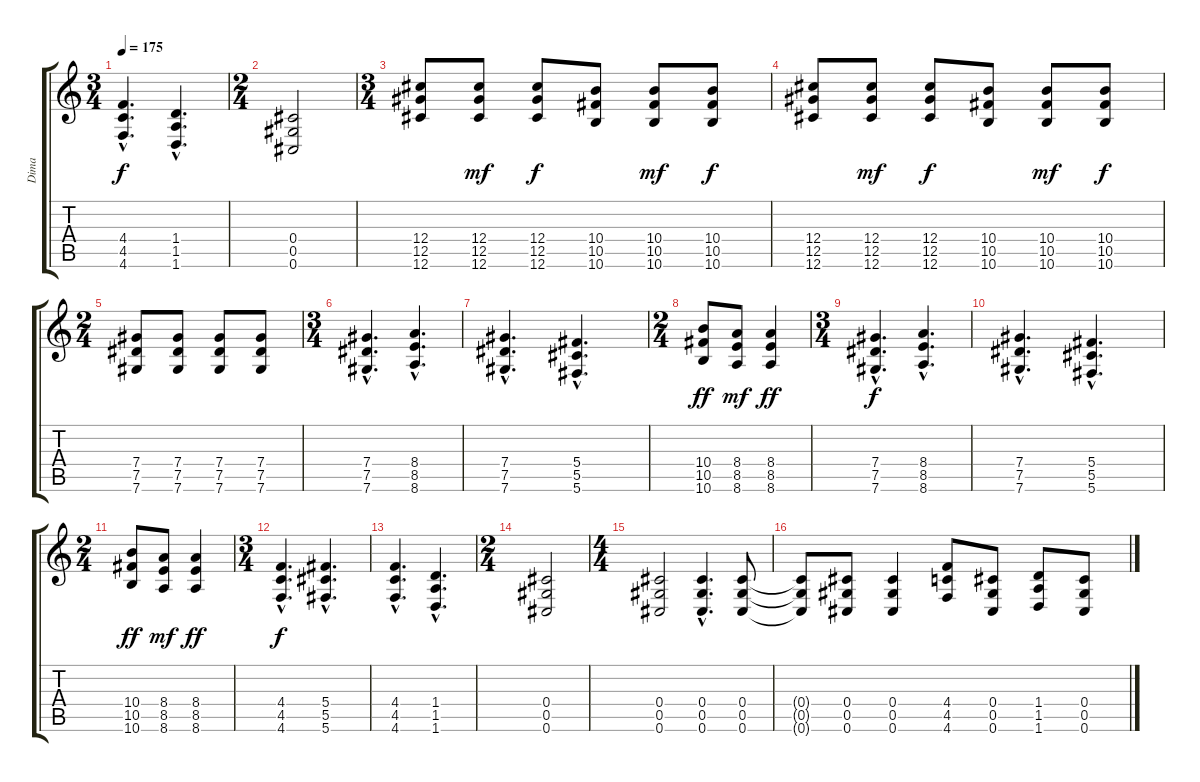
\track ("Dima" "Dima") {instrument distortionguitar}
\staff {score tabs}
\tuning (Eb4 Bb3 Gb3 Db3 Ab2 Db2) {hide}
\ts (3 4)
\tempo 175
\clef g2
\ks c
(4.4{hac} 4.5{hac} 4.6{hac}).4{d dy f} (1.4{hac} 1.5{hac} 1.6{hac}).4{d} |
\ts (2 4)
(0.4 0.5 0.6).2 |
\ts (3 4)
(12.4 12.5 12.6).8 (12.4 12.5 12.6).8{dy mf} (12.4 12.5 12.6).8{dy f} (10.4 10.5 10.6).8 (10.4 10.5 10.6).8{dy mf} (10.4 10.5 10.6).8{dy f} |
(12.4 12.5 12.6).8 (12.4 12.5 12.6).8{dy mf} (12.4 12.5 12.6).8{dy f} (10.4 10.5 10.6).8 (10.4 10.5 10.6).8{dy mf} (10.4 10.5 10.6).8{dy f} |
\ts (2 4)
(7.4 7.5 7.6).8 (7.4 7.5 7.6).8 (7.4 7.5 7.6).8 (7.4 7.5 7.6).8 |
\ts (3 4)
(7.4{hac} 7.5{hac} 7.6{hac}).4{d} (8.4{hac} 8.5{hac} 8.6{hac}).4{d} |
(7.4{hac} 7.5{hac} 7.6{hac}).4{d} (5.4{hac} 5.5{hac} 5.6{hac}).4{d} |
\ts (2 4)
(10.4 10.5 10.6).8{dy ff} (8.4 8.5 8.6).8{dy mf} (8.4 8.5 8.6).4{dy ff} |
\ts (3 4)
(7.4{hac} 7.5{hac} 7.6{hac}).4{d dy f} (8.4{hac} 8.5{hac} 8.6{hac}).4{d} |
(7.4{hac} 7.5{hac} 7.6{hac}).4{d} (5.4{hac} 5.5{hac} 5.6{hac}).4{d} |
\ts (2 4)
(10.4 10.5 10.6).8{dy ff} (8.4 8.5 8.6).8{dy mf} (8.4 8.5 8.6).4{dy ff} |
\ts (3 4)
(4.4{hac} 4.5{hac} 4.6{hac}).4{d dy f} (5.4{hac} 5.5{hac} 5.6{hac}).4{d} |
(4.4{hac} 4.5{hac} 4.6{hac}).4{d} (1.4{hac} 1.5{hac} 1.6{hac}).4{d} |
\ts (2 4)
(0.4 0.5 0.6).2 |
\ts (4 4)
(0.4 0.5 0.6).2 (0.4{hac} 0.5{hac} 0.6{hac}).4{d} (0.4 0.5 0.6).8 |
(0.4{t} 0.5{t} 0.6{t}).8 (0.4 0.5 0.6).8 (0.4 0.5 0.6).4 (4.4 4.5 4.6).8 (0.4 0.5 0.6).8 (1.4 1.5 1.6).8 (0.4 0.5 0.6).8
